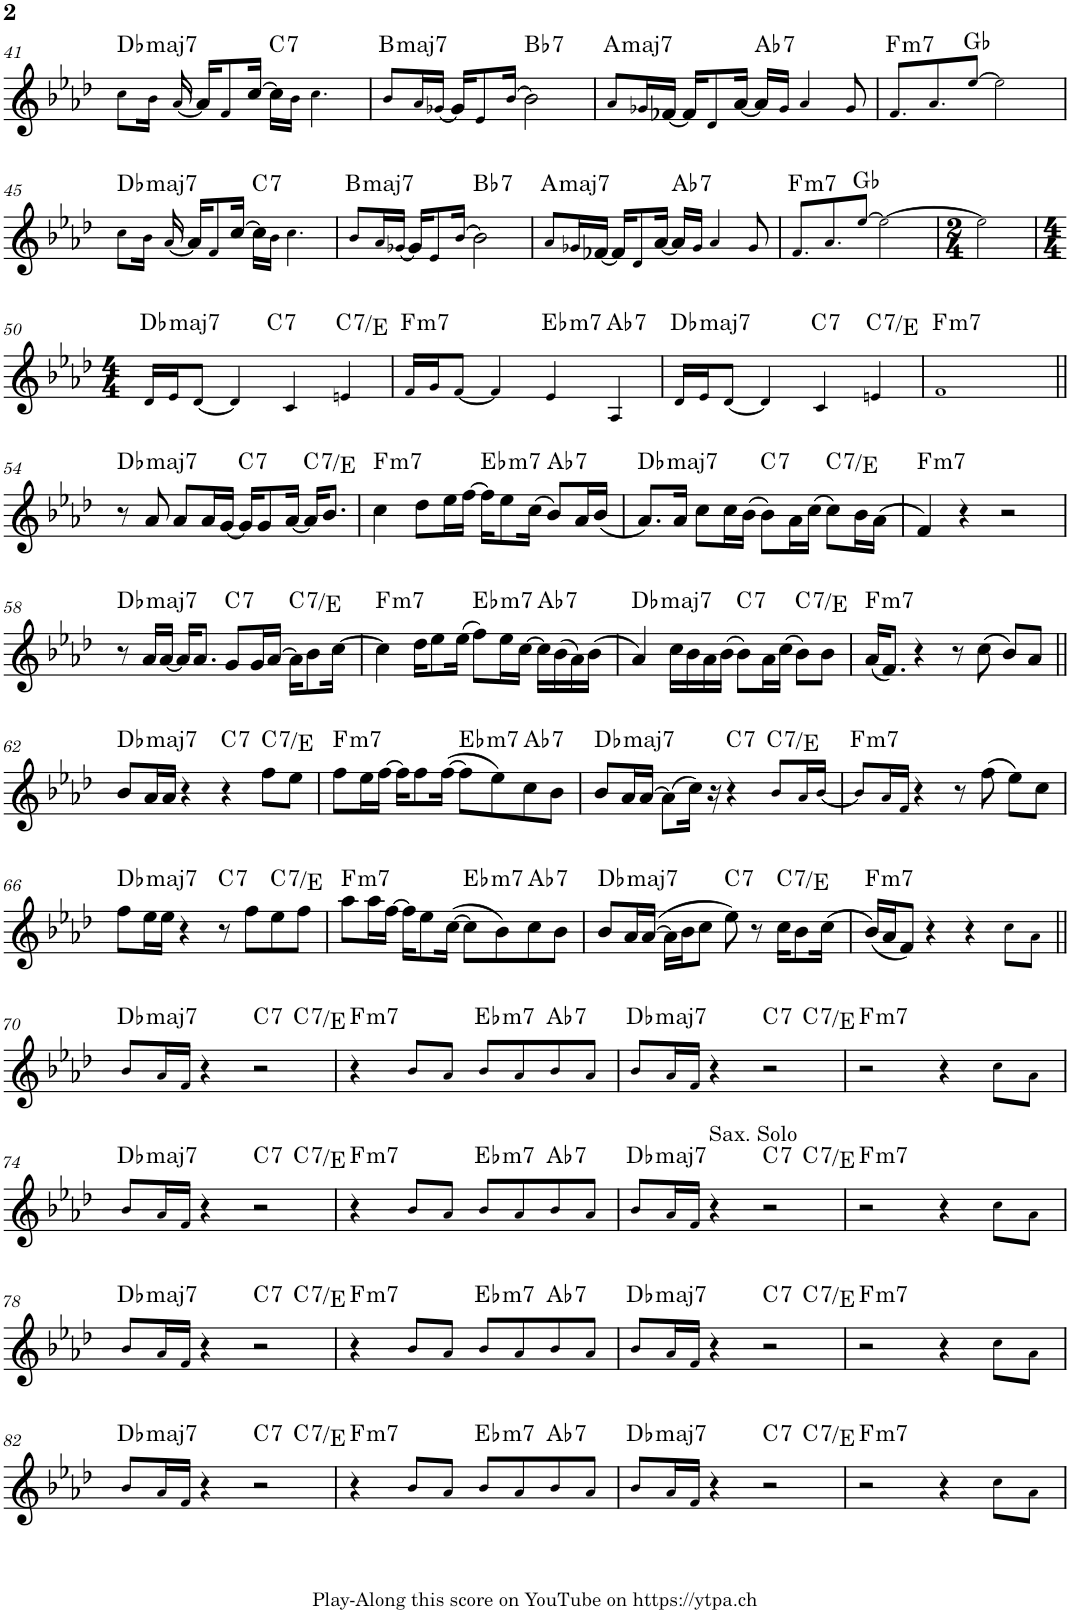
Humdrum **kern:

**kern	**harte
*part1	*part1
*staff1	*
*I"Trumpet	*
*I'Tp.	*
!!LO:PB:g=z
*clefG2	*
*k[b-e-a-d-]	*
*M4/4	*
=41	=41
!	!LO:H:kt=maj7
8cc!\L	Db:maj7
16b-!\Jk	.
[16a-!/	.
16a-/KL]	.
8f!/	.
[16cc/Jk	.
!	!LO:H:kt=7
16cc\LL]	C:7
16b-!\JJ	.
4.cc!\	.
=42	=42
!	!LO:H:kt=maj7
8b-!/L	B:maj7
16a-!/L	.
[16g-X!/JJ	.
16g-/KL]	.
8e-!/	.
[16b-!/Jk	.
!	!LO:H:kt=7
2b-\]	Bb:7
=43	=43
!	!LO:H:kt=maj7
8a-!/L	A:maj7
16g-X!/L	.
[16f-X/JJ	.
16f-/KL]	.
8d-!/	.
[16a-/Jk	.
!	!LO:H:kt=7
16a-/LL]	Ab:7
16g-!/JJ	.
4a-!/	.
8g-!/	.
=44	=44
!	!LO:H:kt=m7
8.f!/L	F:min7
8.a-!/	.
[8ee-!/J	Gb:maj
2ee-!\]	.
!!LO:LB:g=z
=45	=45
!	!LO:H:kt=maj7
8cc!\L	Db:maj7
16b-!\Jk	.
[16a-!/	.
16a-/KL]	.
8f!/	.
[16cc/Jk	.
!	!LO:H:kt=7
16cc\LL]	C:7
16b-!\JJ	.
4.cc!\	.
=46	=46
!	!LO:H:kt=maj7
8b-!/L	B:maj7
16a-!/L	.
[16g-X!/JJ	.
16g-/KL]	.
8e-!/	.
[16b-!/Jk	.
!	!LO:H:kt=7
2b-\]	Bb:7
=47	=47
!	!LO:H:kt=maj7
8a-!/L	A:maj7
16g-X!/L	.
[16f-X/JJ	.
16f-/KL]	.
8d-!/	.
[16a-/Jk	.
!	!LO:H:kt=7
16a-/LL]	Ab:7
16g-!/JJ	.
4a-!/	.
8g-!/	.
=48	=48
!	!LO:H:kt=m7
8.f!/L	F:min7
8.a-!/	.
[8ee-!/J	Gb:maj
2ee-!\_	.
=49	=49
*M2/4	*
2ee-!\]	.
!!LO:LB:g=z
=50	=50
*M4/4	*
!	!LO:H:kt=maj7
*^	*
16d-!/LL	4..ryy	Db:maj7
16e-!/J	.	.
[8d-!/J	.	.
4d-!/]	.	.
!	!	!LO:H:kt=7
.	2ryy	C:7
4c!/	.	.
!	!	!LO:H:kt=7
4en!/	.	C:7/3
.	16ryy	.
=51	=51	=51
!	!	!LO:H:kt=m7
*v	*v	*
16f!/LL	F:min7
16g!/J	.
[8f!/J	.
4f!/]	.
!	!LO:H:kt=m7
4e-!/	Eb:min7
!	!LO:H:kt=7
4A-!/	Ab:7
=52	=52
!	!LO:H:kt=maj7
16d-!/LL	Db:maj7
16e-!/J	.
[8d-!/J	.
4d-!/]	.
!	!LO:H:kt=7
4c!/	C:7
!	!LO:H:kt=7
4en!/	C:7/3
=53	=53
!	!LO:H:kt=m7
1f!	F:min7
!!LO:LB:g=z
=54||	=54||
!	!LO:H:kt=maj7
8r	Db:maj7
8a-/	.
8a-/L	.
16a-/L	.
[16g/JJ	.
!	!LO:H:kt=7
16g/KL]	C:7
8g/	.
[16a-/Jk	.
!	!LO:H:kt=7
16a-/KL]	C:7/3
8.b-/J	.
=55	=55
!	!LO:H:kt=m7
4cc\	F:min7
8dd-\L	.
16ee-\L	.
[16ff\JJ	.
!	!LO:H:kt=m7
16ff\KL]	Eb:min7
8ee-\	.
(16cc\Jk	.
!	!LO:H:kt=7
8b-/L)	Ab:7
16a-/L	.
(16b-/JJ	.
=56	=56
!	!LO:H:kt=maj7
8.a-/L)	Db:maj7
16a-/Jk	.
8cc\L	.
16cc\L	.
(16b-\JJ	.
!	!LO:H:kt=7
8b-\L)	C:7
16a-\L	.
(16cc\JJ	.
!	!LO:H:kt=7
8cc\L)	C:7/3
16b-\L	.
(16a-\JJ	.
=57	=57
!	!LO:H:kt=m7
4f/)	F:min7
4r	.
2r	.
!!LO:LB:g=z
=58	=58
!	!LO:H:kt=maj7
8r	Db:maj7
16a-/LL	.
[16a-/JJ	.
16a-/KL]	.
8.a-/J	.
!	!LO:H:kt=7
8g/L	C:7
16g/L	.
[16a-/JJ	.
!	!LO:H:kt=7
16a-\KL]	C:7/3
8b-\	.
[16cc\Jk	.
=59	=59
!	!LO:H:kt=m7
4cc\]	F:min7
16dd-\KL	.
8ee-\	.
(16ee-\Jk	.
!	!LO:H:kt=m7
8ff\L)	Eb:min7
16ee-\L	.
[16cc\JJ	.
!	!LO:H:kt=7
16cc\LL]	Ab:7
(16b-\	.
16a-\)	.
(16b-\JJ	.
=60	=60
!	!LO:H:kt=maj7
4a-/)	Db:maj7
16cc\LL	.
16b-\	.
16a-\	.
(16b-\JJ	.
!	!LO:H:kt=7
8b-\L)	C:7
16a-\L	.
(16cc\JJ	.
!	!LO:H:kt=7
8b-\L)	C:7/3
8b-\J	.
=61	=61
!	!LO:H:kt=m7
(16a-/KL	F:min7
8.f/J)	.
4r	.
8r	.
(8cc\	.
8b-/L)	.
8a-/J	.
!!LO:LB:g=z
=62||	=62||
!	!LO:H:kt=maj7
8b-/L	Db:maj7
16a-/L	.
16a-/JJ	.
4r	.
!	!LO:H:kt=7
4r	C:7
!	!LO:H:kt=7
8ff\L	C:7/3
8ee-\J	.
=63	=63
!	!LO:H:kt=m7
8ff\L	F:min7
16ee-\L	.
[16ff\JJ	.
16ff\KL]	.
8ff\	.
([16ff\Jk	.
!	!LO:H:kt=m7
8ff\L]	Eb:min7
8ee-\)	.
!	!LO:H:kt=7
8cc\	Ab:7
8b-\J	.
=64	=64
!	!LO:H:kt=maj7
8b-/L	Db:maj7
16a-/L	.
[16a-/JJ	.
(8a-\L]	.
16cc\Jk)	.
16r	.
!	!LO:H:kt=7
4r	C:7
!	!LO:H:kt=7
8b-!/L	C:7/3
16a-!/L	.
[16b-!/JJ	.
=65	=65
!	!LO:H:kt=m7
8b-!/L]	F:min7
16a-!/L	.
16f!/JJ	.
4r	.
8r	.
(8ff\	.
8ee-\L)	.
8cc\J	.
!!LO:LB:g=z
=66	=66
!	!LO:H:kt=maj7
8ff\L	Db:maj7
16ee-\L	.
16ee-\JJ	.
4r	.
!	!LO:H:kt=7
8r	C:7
8ff\L	.
!	!LO:H:kt=7
8ee-\	C:7/3
8ff\J	.
=67	=67
!	!LO:H:kt=m7
8aa-\L	F:min7
16aa-\L	.
[16ff\JJ	.
16ff\KL]	.
8ee-\	.
([16cc\Jk	.
!	!LO:H:kt=m7
8cc\L]	Eb:min7
8b-\)	.
!	!LO:H:kt=7
8cc\	Ab:7
8b-\J	.
=68	=68
!	!LO:H:kt=maj7
8b-/L	Db:maj7
16a-/L	.
([16a-/JJ	.
16a-\LL]	.
16b-\J	.
8cc\J	.
!	!LO:H:kt=7
8ee-\)	C:7
8r	.
!	!LO:H:kt=7
16cc\KL	C:7/3
8b-\	.
(16cc\Jk	.
=69	=69
!	!LO:H:kt=m7
(16b-/LL)	F:min7
16a-/J	.
8f/J)	.
4r	.
4r	.
8cc!\L	.
8a-!\J	.
!!LO:LB:g=z
=70||	=70||
!	!LO:H:kt=maj7
*^	*
8b-!/L	2.ryy	Db:maj7
16a-!/L	.	.
16f!/JJ	.	.
4r	.	.
!	!	!LO:H:kt=7
2r	.	C:7
!	!	!LO:H:kt=7
.	4ryy	C:7/3
=71	=71	=71
!	!	!LO:H:kt=m7
*v	*v	*
4r	F:min7
8b-!/L	.
8a-!/J	.
!	!LO:H:kt=m7
8b-!/L	Eb:min7
8a-!/	.
!	!LO:H:kt=7
8b-!/	Ab:7
8a-!/J	.
=72	=72
!	!LO:H:kt=maj7
*^	*
8b-!/L	2.ryy	Db:maj7
16a-!/L	.	.
16f!/JJ	.	.
4r	.	.
!	!	!LO:H:kt=7
2r	.	C:7
!	!	!LO:H:kt=7
.	4ryy	C:7/3
=73	=73	=73
!	!	!LO:H:kt=m7
*v	*v	*
2r	F:min7
4r	.
8cc!\L	.
8a-!\J	.
!!LO:LB:g=z
=74	=74
!	!LO:H:kt=maj7
*^	*
8b-!/L	2.ryy	Db:maj7
16a-!/L	.	.
16f!/JJ	.	.
4r	.	.
!	!	!LO:H:kt=7
2r	.	C:7
!	!	!LO:H:kt=7
.	4ryy	C:7/3
=75	=75	=75
!	!	!LO:H:kt=m7
*v	*v	*
4r	F:min7
8b-!/L	.
8a-!/J	.
!	!LO:H:kt=m7
8b-!/L	Eb:min7
8a-!/	.
!	!LO:H:kt=7
8b-!/	Ab:7
8a-!/J	.
=76	=76
!	!LO:H:kt=maj7
*^	*
8b-!/L	2.ryy	Db:maj7
16a-!/L	.	.
16f!/JJ	.	.
!LO:TX:a:t=Sax. Solo	!	!
4r	.	.
!	!	!LO:H:kt=7
2r	.	C:7
!	!	!LO:H:kt=7
.	4ryy	C:7/3
=77	=77	=77
!	!	!LO:H:kt=m7
*v	*v	*
2r	F:min7
4r	.
8cc!\L	.
8a-!\J	.
!!LO:LB:g=z
=78	=78
!	!LO:H:kt=maj7
*^	*
8b-!/L	2.ryy	Db:maj7
16a-!/L	.	.
16f!/JJ	.	.
4r	.	.
!	!	!LO:H:kt=7
2r	.	C:7
!	!	!LO:H:kt=7
.	4ryy	C:7/3
=79	=79	=79
!	!	!LO:H:kt=m7
*v	*v	*
4r	F:min7
8b-!/L	.
8a-!/J	.
!	!LO:H:kt=m7
8b-!/L	Eb:min7
8a-!/	.
!	!LO:H:kt=7
8b-!/	Ab:7
8a-!/J	.
=80	=80
!	!LO:H:kt=maj7
*^	*
8b-!/L	2.ryy	Db:maj7
16a-!/L	.	.
16f!/JJ	.	.
4r	.	.
!	!	!LO:H:kt=7
2r	.	C:7
!	!	!LO:H:kt=7
.	4ryy	C:7/3
=81	=81	=81
!	!	!LO:H:kt=m7
*v	*v	*
2r	F:min7
4r	.
8cc!\L	.
8a-!\J	.
!!LO:LB:g=z
=82	=82
!	!LO:H:kt=maj7
*^	*
8b-!/L	2.ryy	Db:maj7
16a-!/L	.	.
16f!/JJ	.	.
4r	.	.
!	!	!LO:H:kt=7
2r	.	C:7
!	!	!LO:H:kt=7
.	4ryy	C:7/3
=83	=83	=83
!	!	!LO:H:kt=m7
*v	*v	*
4r	F:min7
8b-!/L	.
8a-!/J	.
!	!LO:H:kt=m7
8b-!/L	Eb:min7
8a-!/	.
!	!LO:H:kt=7
8b-!/	Ab:7
8a-!/J	.
=84	=84
!	!LO:H:kt=maj7
*^	*
8b-!/L	2.ryy	Db:maj7
16a-!/L	.	.
16f!/JJ	.	.
4r	.	.
!	!	!LO:H:kt=7
2r	.	C:7
!	!	!LO:H:kt=7
.	4ryy	C:7/3
=85	=85	=85
!	!	!LO:H:kt=m7
*v	*v	*
2r	F:min7
4r	.
8cc!\L	.
8a-!\J	.
=	=
*-	*-
